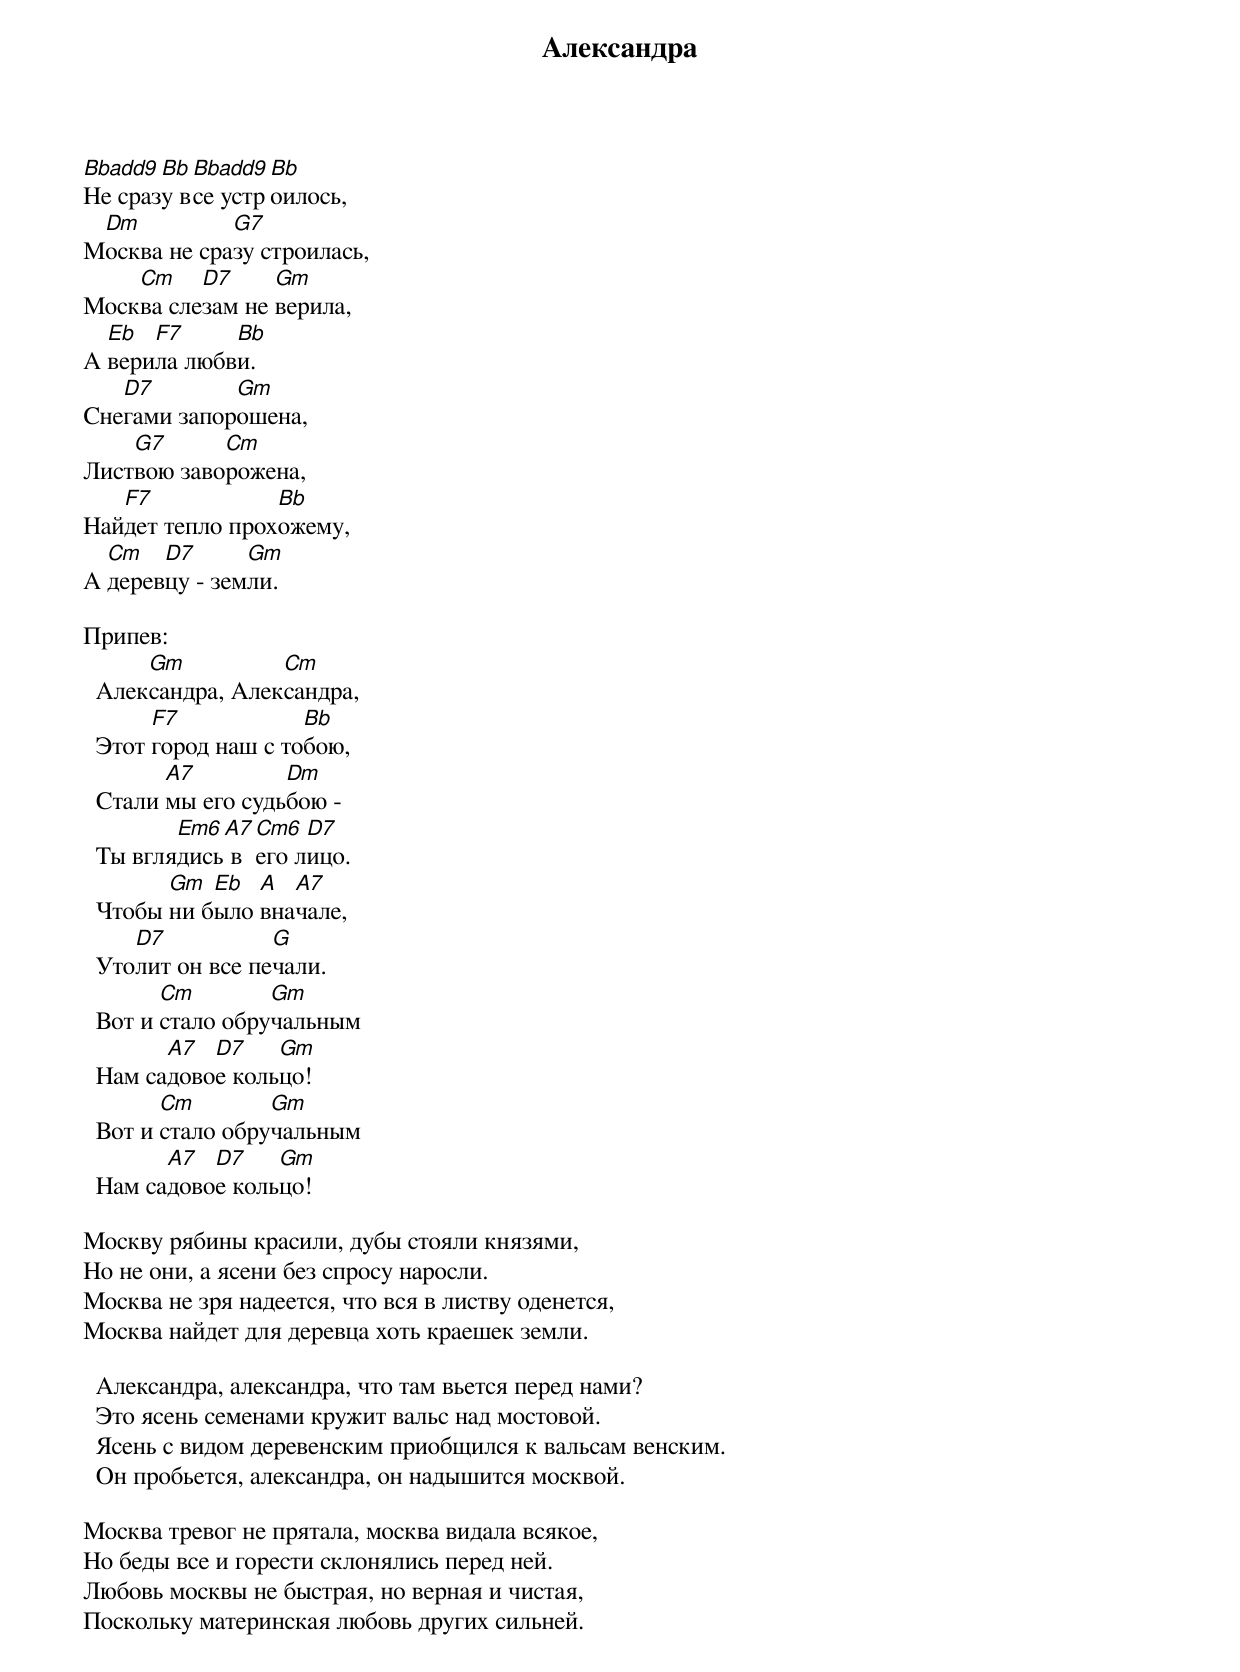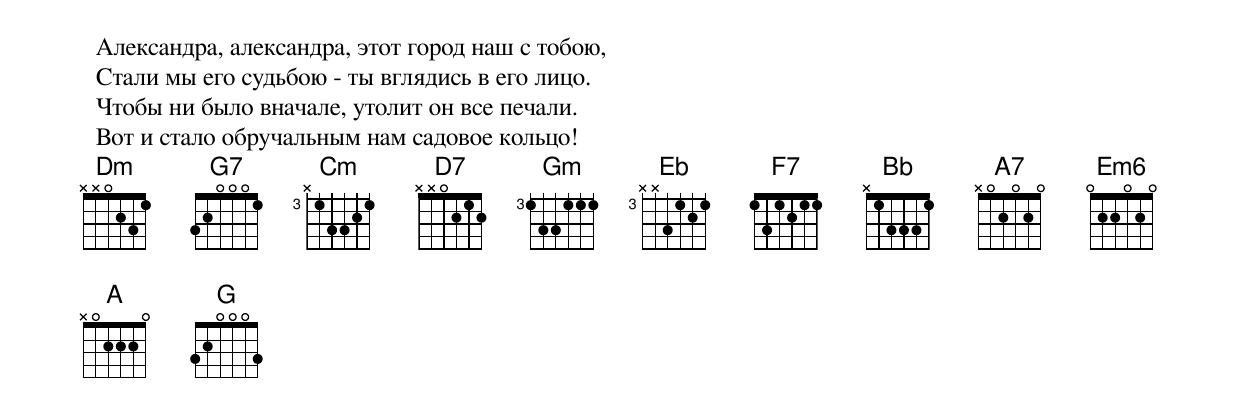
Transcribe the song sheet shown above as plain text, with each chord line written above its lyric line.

Александра

Bbadd9 Вb Bbadd9 Вb
Не сразу все устроилось,
 Dm          G7
Москва не сразу строилась,
    Cm    D7     Gm
Москва слезам не верила,
  Eb  F7     Bb
А верила любви.
   D7        Gm
Снегами запорошена,
    G7      Cm
Листвою заворожена,
   F7            Bb
Найдет тепло прохожему,
  Cm   D7      Gm
А деревцу - земли.

Припев:
      Gm          Cm
  Александра, Александра,
       F7            Bb
  Этот город наш с тобою,
        A7         Dm
  Стали мы его судьбою -
         Em6 A7 Cm6  D7
  Ты вглядись в его лицо.
        Gm  Eb  A  A7
  Чтобы ни было вначале,
     D7           G
  Утолит он все печали.
        Cm        Gm
  Вот и стало обручальным
        A7  D7    Gm
  Нам садовое кольцо!
        Cm        Gm
  Вот и стало обручальным
        A7  D7    Gm
  Нам садовое кольцо!

Москву рябины красили, дубы стояли князями,
Но не они, а ясени без спросу наросли.
Москва не зря надеется, что вся в листву оденется,
Москва найдет для деревца хоть краешек земли.

  Александра, александра, что там вьется перед нами?
  Это ясень семенами кружит вальс над мостовой.
  Ясень с видом деревенским приобщился к вальсам венским.
  Он пробьется, александра, он надышится москвой.

Москва тревог не прятала, москва видала всякое,
Но беды все и горести склонялись перед ней.
Любовь москвы не быстрая, но верная и чистая,
Поскольку материнская любовь других сильней.

  Александра, александра, этот город наш с тобою,
  Стали мы его судьбою - ты вглядись в его лицо.
  Чтобы ни было вначале, утолит он все печали.
  Вот и стало обручальным нам садовое кольцо!
